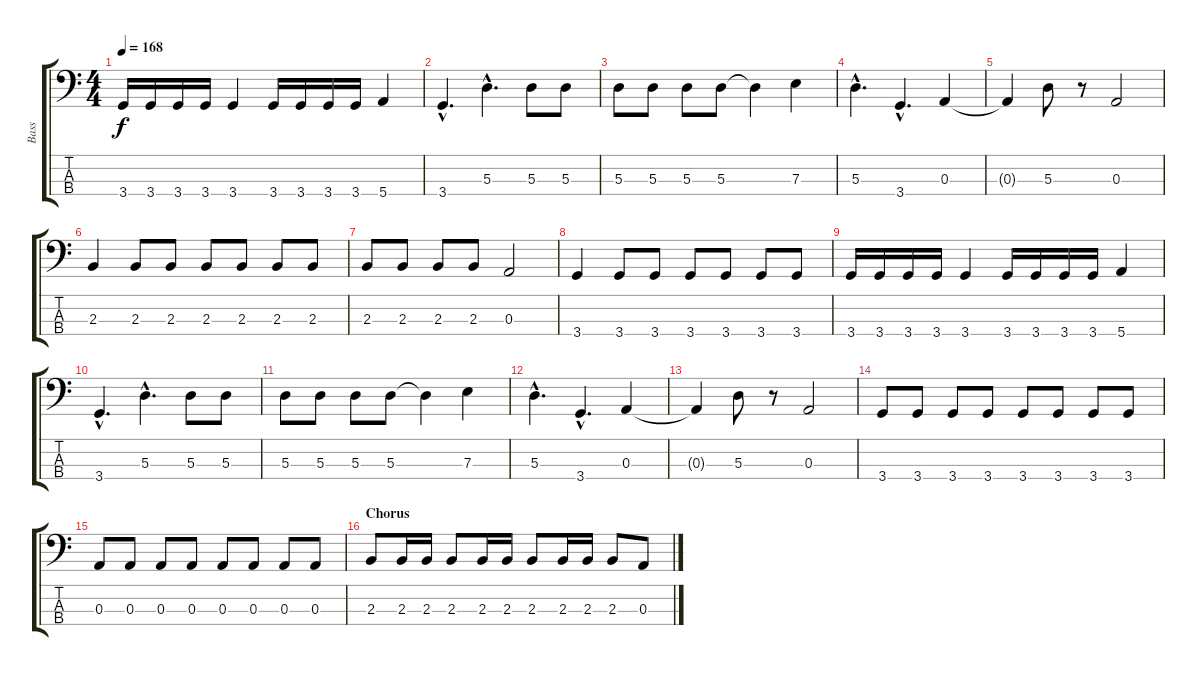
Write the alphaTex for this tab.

\track ("Bass" "Bass") {instrument electricbassfinger}
\staff {score tabs}
\tuning (G2 D2 A1 E1) {hide}
\ts (4 4)
\tempo 168
\clef f4
\ks c
3.4.16{dy f} 3.4.16 3.4.16 3.4.16 3.4.4 3.4.16 3.4.16 3.4.16 3.4.16 5.4.4 |
3.4{hac}.4{d} 5.3{hac}.4{d} 5.3.8 5.3.8 |
5.3.8 5.3.8 5.3.8 5.3.8 5.3{t}.4 7.3.4 |
5.3{hac}.4{d} 3.4{hac}.4{d} 0.3.4 |
0.3{t}.4 5.3.8 r.8 0.3.2 |
\section ("" "")
2.3.4 2.3.8 2.3.8 2.3.8 2.3.8 2.3.8 2.3.8 |
2.3.8 2.3.8 2.3.8 2.3.8 0.3.2 |
3.4.4 3.4.8 3.4.8 3.4.8 3.4.8 3.4.8 3.4.8 |
3.4.16 3.4.16 3.4.16 3.4.16 3.4.4 3.4.16 3.4.16 3.4.16 3.4.16 5.4.4 |
3.4{hac}.4{d} 5.3{hac}.4{d} 5.3.8 5.3.8 |
5.3.8 5.3.8 5.3.8 5.3.8 5.3{t}.4 7.3.4 |
5.3{hac}.4{d} 3.4{hac}.4{d} 0.3.4 |
0.3{t}.4 5.3.8 r.8 0.3.2 |
3.4.8 3.4.8 3.4.8 3.4.8 3.4.8 3.4.8 3.4.8 3.4.8 |
0.3.8 0.3.8 0.3.8 0.3.8 0.3.8 0.3.8 0.3.8 0.3.8 |
\section ("" "Chorus")
2.3.8 2.3.16 2.3.16 2.3.8 2.3.16 2.3.16 2.3.8 2.3.16 2.3.16 2.3.8 0.3.8
